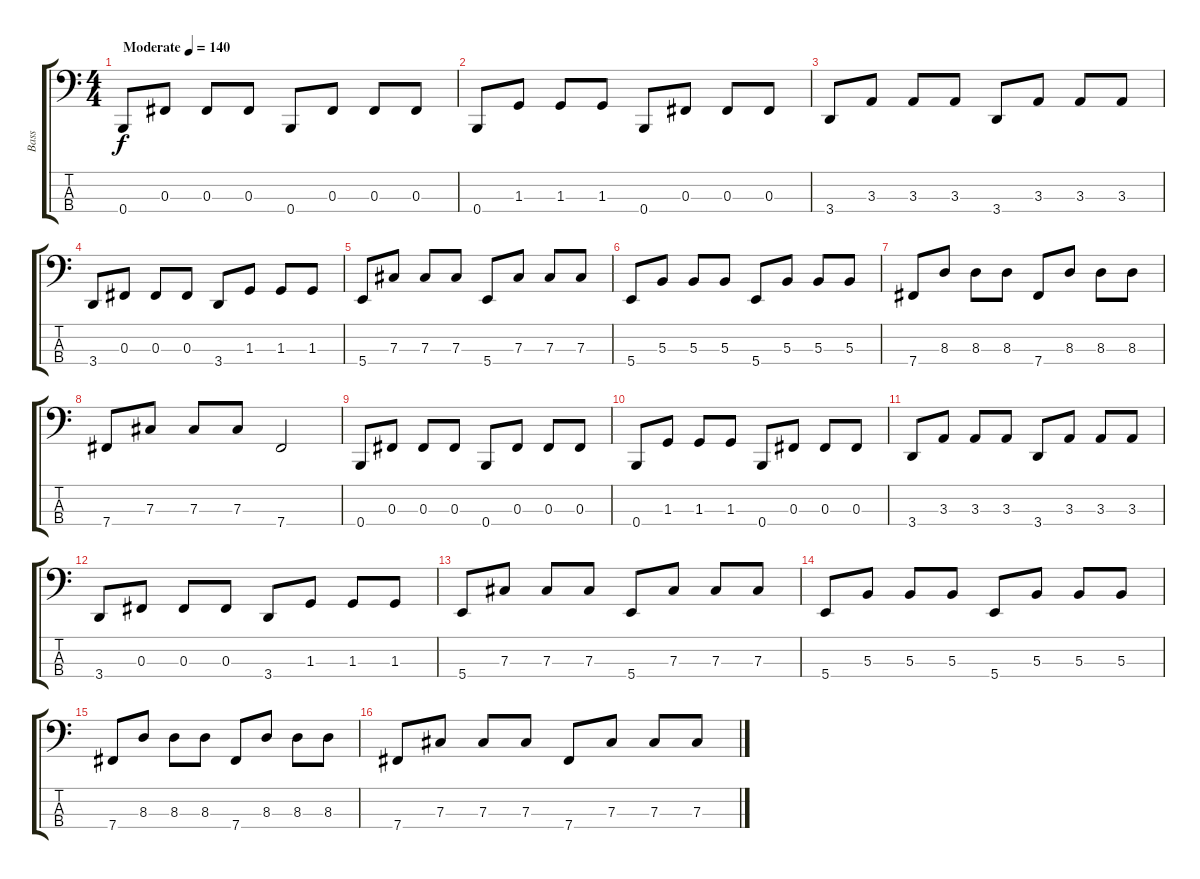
\track ("Bass" "Bass") {instrument electricbasspick}
\staff {score tabs}
\tuning (E2 B1 Gb1 B0) {hide}
\ts (4 4)
\tempo (140 "Moderate")
\clef f4
\ks c
0.4.8{dy f instrument electricbasspick} 0.3.8 0.3.8 0.3.8 0.4.8 0.3.8 0.3.8 0.3.8 |
0.4.8 1.3.8 1.3.8 1.3.8 0.4.8 0.3.8 0.3.8 0.3.8 |
3.4.8 3.3.8 3.3.8 3.3.8 3.4.8 3.3.8 3.3.8 3.3.8 |
3.4.8 0.3.8 0.3.8 0.3.8 3.4.8 1.3.8 1.3.8 1.3.8 |
5.4.8 7.3.8 7.3.8 7.3.8 5.4.8 7.3.8 7.3.8 7.3.8 |
5.4.8 5.3.8 5.3.8 5.3.8 5.4.8 5.3.8 5.3.8 5.3.8 |
7.4.8 8.3.8 8.3.8 8.3.8 7.4.8 8.3.8 8.3.8 8.3.8 |
7.4.8 7.3.8 7.3.8 7.3.8 7.4.2 |
0.4.8 0.3.8 0.3.8 0.3.8 0.4.8 0.3.8 0.3.8 0.3.8 |
0.4.8 1.3.8 1.3.8 1.3.8 0.4.8 0.3.8 0.3.8 0.3.8 |
3.4.8 3.3.8 3.3.8 3.3.8 3.4.8 3.3.8 3.3.8 3.3.8 |
3.4.8 0.3.8 0.3.8 0.3.8 3.4.8 1.3.8 1.3.8 1.3.8 |
5.4.8 7.3.8 7.3.8 7.3.8 5.4.8 7.3.8 7.3.8 7.3.8 |
5.4.8 5.3.8 5.3.8 5.3.8 5.4.8 5.3.8 5.3.8 5.3.8 |
7.4.8 8.3.8 8.3.8 8.3.8 7.4.8 8.3.8 8.3.8 8.3.8 |
7.4.8 7.3.8 7.3.8 7.3.8 7.4.8 7.3.8 7.3.8 7.3.8
